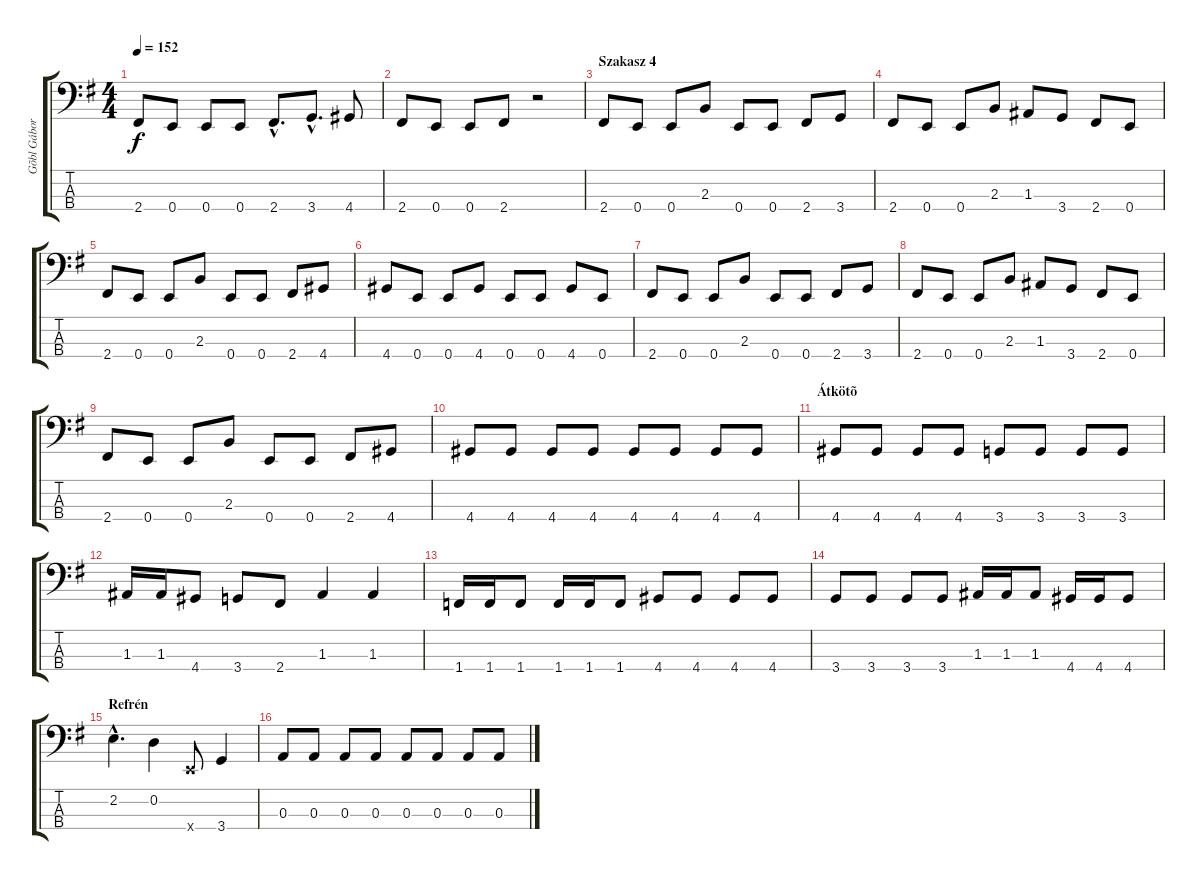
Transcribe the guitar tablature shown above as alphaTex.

\track ("Gõbl Gábor" "Gõbl Gábor") {instrument electricbassfinger}
\staff {score tabs}
\tuning (G2 D2 A1 E1) {hide}
\ts (4 4)
\tempo 152
\clef f4
\ks eminor
2.4.8{dy f} 0.4.8 0.4.8 0.4.8 2.4{hac}.8{d} 3.4{hac}.8{d} 4.4.8 |
2.4.8 0.4.8 0.4.8 2.4.8 r.2 |
\section ("" "Szakasz 4")
2.4.8 0.4.8 0.4.8 2.3.8 0.4.8 0.4.8 2.4.8 3.4.8 |
2.4.8 0.4.8 0.4.8 2.3.8 1.3.8 3.4.8 2.4.8 0.4.8 |
2.4.8 0.4.8 0.4.8 2.3.8 0.4.8 0.4.8 2.4.8 4.4.8 |
4.4.8 0.4.8 0.4.8 4.4.8 0.4.8 0.4.8 4.4.8 0.4.8 |
2.4.8 0.4.8 0.4.8 2.3.8 0.4.8 0.4.8 2.4.8 3.4.8 |
2.4.8 0.4.8 0.4.8 2.3.8 1.3.8 3.4.8 2.4.8 0.4.8 |
2.4.8 0.4.8 0.4.8 2.3.8 0.4.8 0.4.8 2.4.8 4.4.8 |
4.4.8 4.4.8 4.4.8 4.4.8 4.4.8 4.4.8 4.4.8 4.4.8 |
\section ("" "Átkötõ")
4.4.8 4.4.8 4.4.8 4.4.8 3.4.8 3.4.8 3.4.8 3.4.8 |
1.3.16 1.3.16 4.4.8 3.4.8 2.4.8 1.3.4 1.3.4 |
1.4.16 1.4.16 1.4.8 1.4.16 1.4.16 1.4.8 4.4.8 4.4.8 4.4.8 4.4.8 |
3.4.8 3.4.8 3.4.8 3.4.8 1.3.16 1.3.16 1.3.8 4.4.16 4.4.16 4.4.8 |
\section ("" "Refrén")
2.2{hac}.4{d} 0.2.4 0.4{x}.8 3.4.4 |
0.3.8 0.3.8 0.3.8 0.3.8 0.3.8 0.3.8 0.3.8 0.3.8
